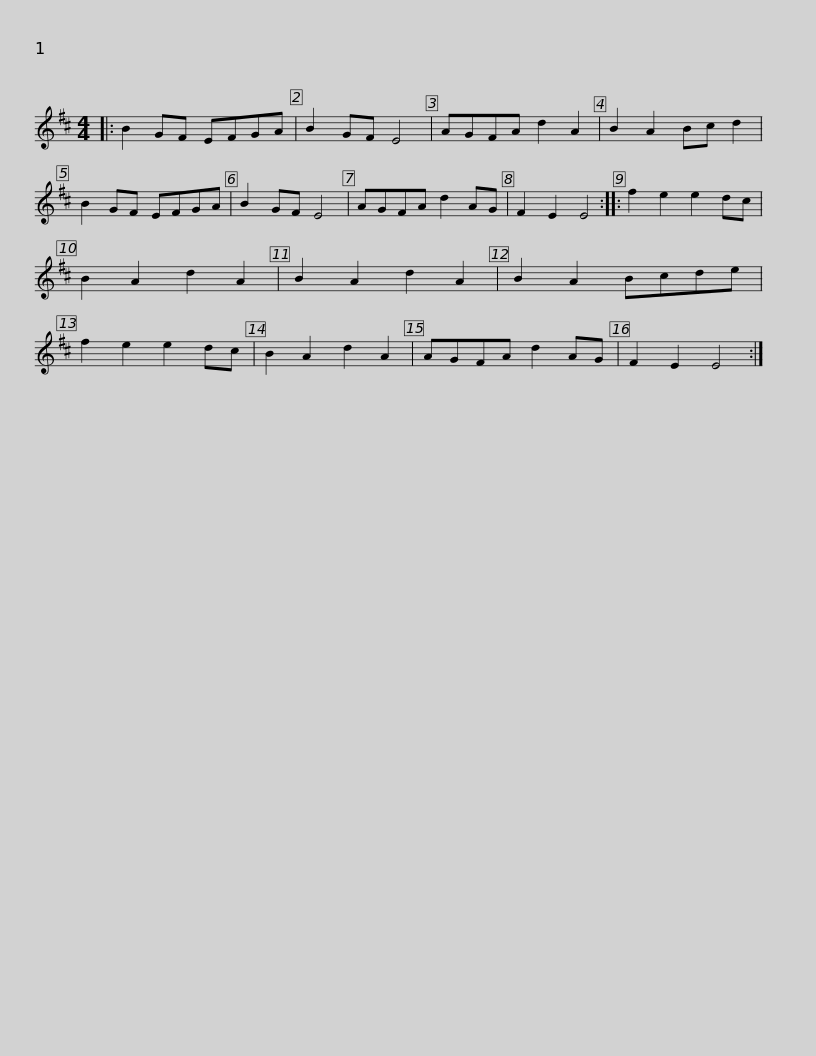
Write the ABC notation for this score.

X:1
L:1/8
M:4/4
I:linebreak $
K:D
V:1 treble
V:1
|: B2 GF EFGA | B2 GF E4 | AGFA d2 A2 | B2 A2 Bc d2 | B2 GF EFGA | %5
 B2 GF E4 | AGFA d2 AG |$ F2 E2 E4 :: f2 e2 e2 dc | B2 A2 d2 A2 | %10
 B2 A2 d2 A2 | B2 A2 Bcde | f2 e2 e2 dc | B2 A2 d2 A2 | AGFA d2 AG |$ %15
 F2 E2 E4 :| %16
